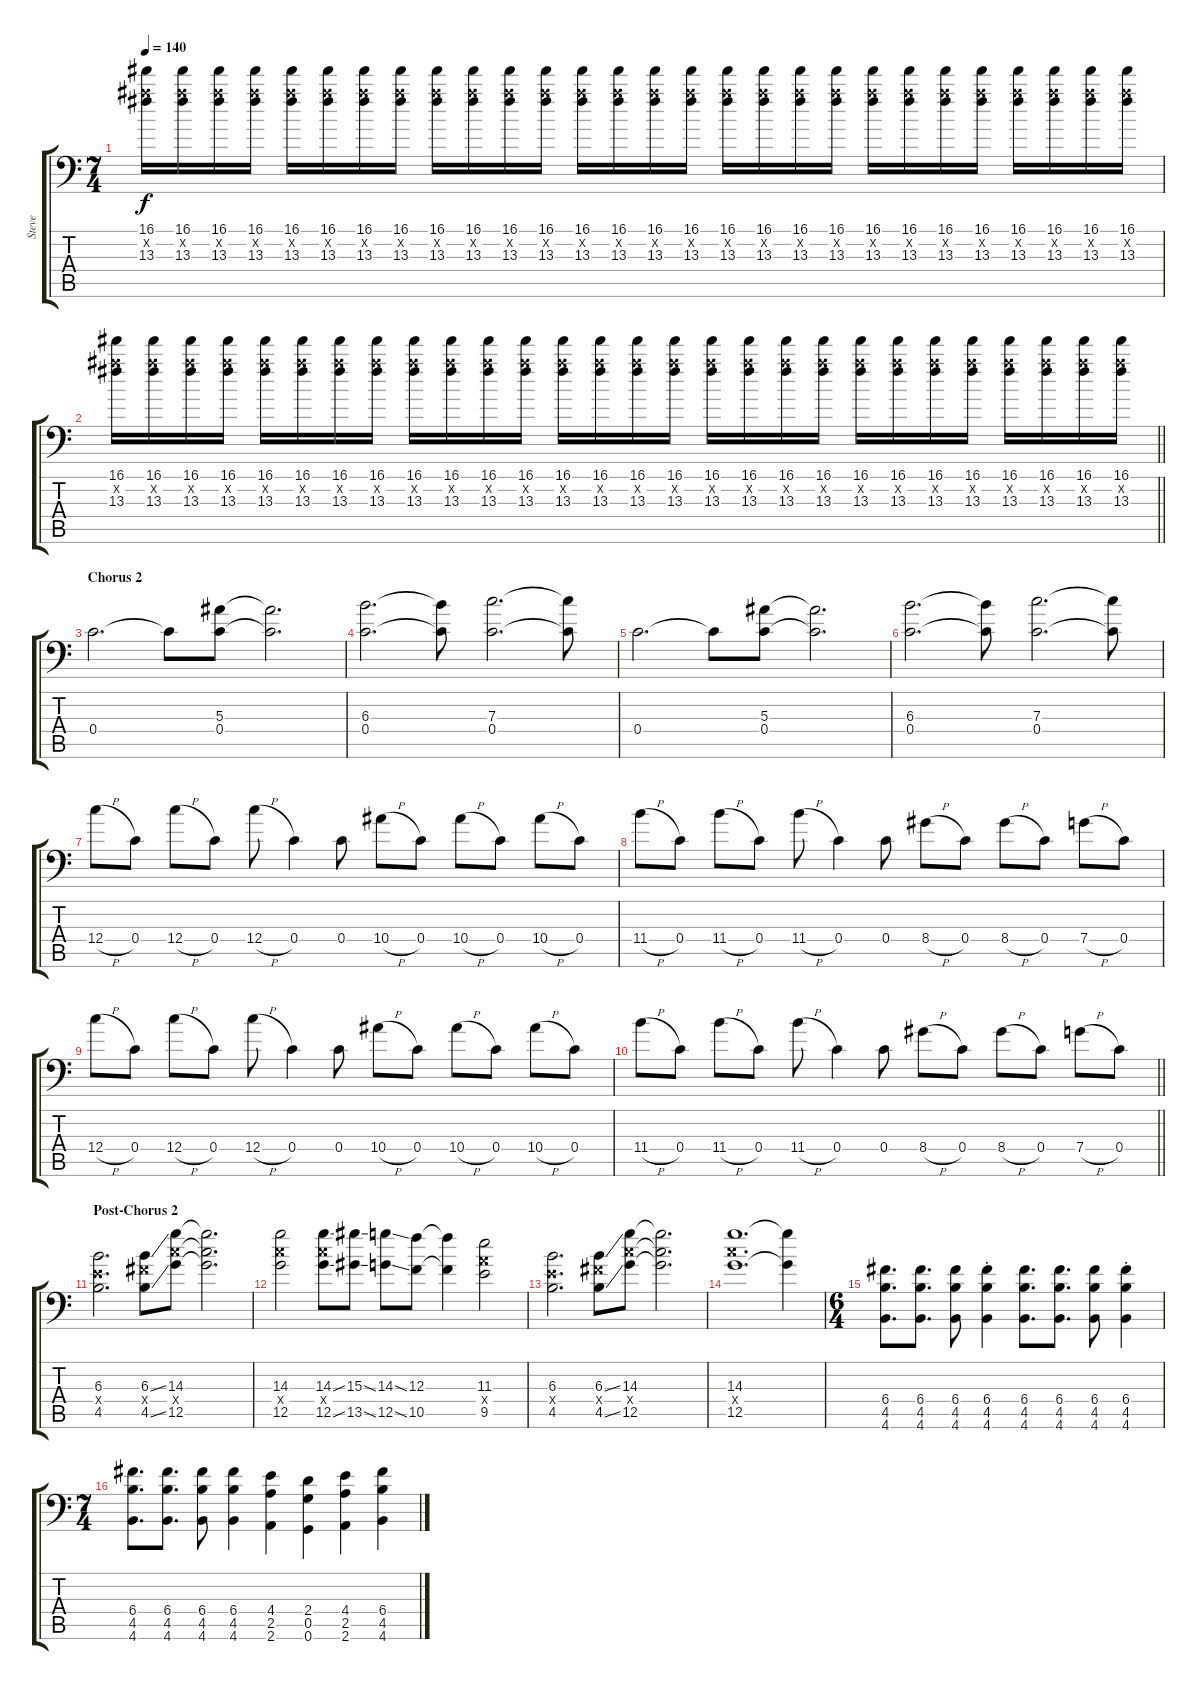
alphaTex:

\track ("Steve" "Steve") {instrument distortionguitar}
\staff {score tabs}
\tuning (D4 A3 F3 C3 G2 G1) {hide}
\ts (7 4)
\tempo 140
\clef f4
\ks c
(16.1 13.2{x} 13.3).16{dy f} (16.1 13.2{x} 13.3).16 (16.1 13.2{x} 13.3).16 (16.1 13.2{x} 13.3).16 (16.1 13.2{x} 13.3).16 (16.1 13.2{x} 13.3).16 (16.1 13.2{x} 13.3).16 (16.1 13.2{x} 13.3).16 (16.1 13.2{x} 13.3).16 (16.1 13.2{x} 13.3).16 (16.1 13.2{x} 13.3).16 (16.1 13.2{x} 13.3).16 (16.1 13.2{x} 13.3).16 (16.1 13.2{x} 13.3).16 (16.1 13.2{x} 13.3).16 (16.1 13.2{x} 13.3).16 (16.1 13.2{x} 13.3).16 (16.1 13.2{x} 13.3).16 (16.1 13.2{x} 13.3).16 (16.1 13.2{x} 13.3).16 (16.1 13.2{x} 13.3).16 (16.1 13.2{x} 13.3).16 (16.1 13.2{x} 13.3).16 (16.1 13.2{x} 13.3).16 (16.1 13.2{x} 13.3).16 (16.1 13.2{x} 13.3).16 (16.1 13.2{x} 13.3).16 (16.1 13.2{x} 13.3).16 |
\barLineRight lightlight
(16.1 13.2{x} 13.3).16 (16.1 13.2{x} 13.3).16 (16.1 13.2{x} 13.3).16 (16.1 13.2{x} 13.3).16 (16.1 13.2{x} 13.3).16 (16.1 13.2{x} 13.3).16 (16.1 13.2{x} 13.3).16 (16.1 13.2{x} 13.3).16 (16.1 13.2{x} 13.3).16 (16.1 13.2{x} 13.3).16 (16.1 13.2{x} 13.3).16 (16.1 13.2{x} 13.3).16 (16.1 13.2{x} 13.3).16 (16.1 13.2{x} 13.3).16 (16.1 13.2{x} 13.3).16 (16.1 13.2{x} 13.3).16 (16.1 13.2{x} 13.3).16 (16.1 13.2{x} 13.3).16 (16.1 13.2{x} 13.3).16 (16.1 13.2{x} 13.3).16 (16.1 13.2{x} 13.3).16 (16.1 13.2{x} 13.3).16 (16.1 13.2{x} 13.3).16 (16.1 13.2{x} 13.3).16 (16.1 13.2{x} 13.3).16 (16.1 13.2{x} 13.3).16 (16.1 13.2{x} 13.3).16 (16.1 13.2{x} 13.3).16 |
\section ("" "Chorus 2")
0.4.2{d instrument distortionguitar} 0.4{t}.8 (5.3 0.4).8 (5.3{t} 0.4{t}).2{d} |
(6.3 0.4).2{d} (6.3{t} 0.4{t}).8 (7.3 0.4).2{d} (7.3{t} 0.4{t}).8 |
0.4.2{d} 0.4{t}.8 (5.3 0.4).8 (5.3{t} 0.4{t}).2{d} |
(6.3 0.4).2{d} (6.3{t} 0.4{t}).8 (7.3 0.4).2{d} (7.3{t} 0.4{t}).8 |
12.4{h}.8 0.4.8 12.4{h}.8 0.4.8 12.4{h}.8 0.4.4 0.4.8 10.4{h}.8 0.4.8 10.4{h}.8 0.4.8 10.4{h}.8 0.4.8 |
11.4{h}.8 0.4.8 11.4{h}.8 0.4.8 11.4{h}.8 0.4.4 0.4.8 8.4{h}.8 0.4.8 8.4{h}.8 0.4.8 7.4{h}.8 0.4.8 |
12.4{h}.8 0.4.8 12.4{h}.8 0.4.8 12.4{h}.8 0.4.4 0.4.8 10.4{h}.8 0.4.8 10.4{h}.8 0.4.8 10.4{h}.8 0.4.8 |
\barLineRight lightlight
11.4{h}.8 0.4.8 11.4{h}.8 0.4.8 11.4{h}.8 0.4.4 0.4.8 8.4{h}.8 0.4.8 8.4{h}.8 0.4.8 7.4{h}.8 0.4.8 |
\section ("" "Post-Chorus 2")
(6.3 4.4{x} 4.5).2{d} (6.3{ss} 6.4{x} 4.5{ss}).8 (14.3 12.4{x} 12.5).8 (14.3{t} 12.4{t} 12.5{t}).2{d} |
(14.3 12.4{x} 12.5).2 (14.3{ss} 12.4{x} 12.5{ss}).8 (15.3{ss} 13.5{ss}).8 (14.3{ss} 12.5{ss}).8 (12.3 10.5).8 (12.3{t} 10.5{t}).4 (11.3 9.4{x} 9.5).2 |
(6.3 4.4{x} 4.5).2{d} (6.3{ss} 6.4{x} 4.5{ss}).8 (14.3 12.4{x} 12.5).8 (14.3{t} 12.4{t} 12.5{t}).2{d} |
(14.3 12.4{x} 12.5).1{d} (14.3{t} 12.5{t}).4 |
\ts (6 4)
(6.4 4.5 4.6).8{d instrument distortionguitar} (6.4 4.5 4.6).8{d} (6.4 4.5 4.6).8 (6.4{st} 4.5{st} 4.6{st}).4 (6.4 4.5 4.6).8{d} (6.4 4.5 4.6).8{d} (6.4 4.5 4.6).8 (6.4{st} 4.5{st} 4.6{st}).4 |
\ts (7 4)
(6.4 4.5 4.6).8{d} (6.4 4.5 4.6).8{d} (6.4 4.5 4.6).8 (6.4 4.5 4.6).4 (4.4 2.5 2.6).4 (2.4 0.5 0.6).4 (4.4 2.5 2.6).4 (6.4 4.5 4.6).4
